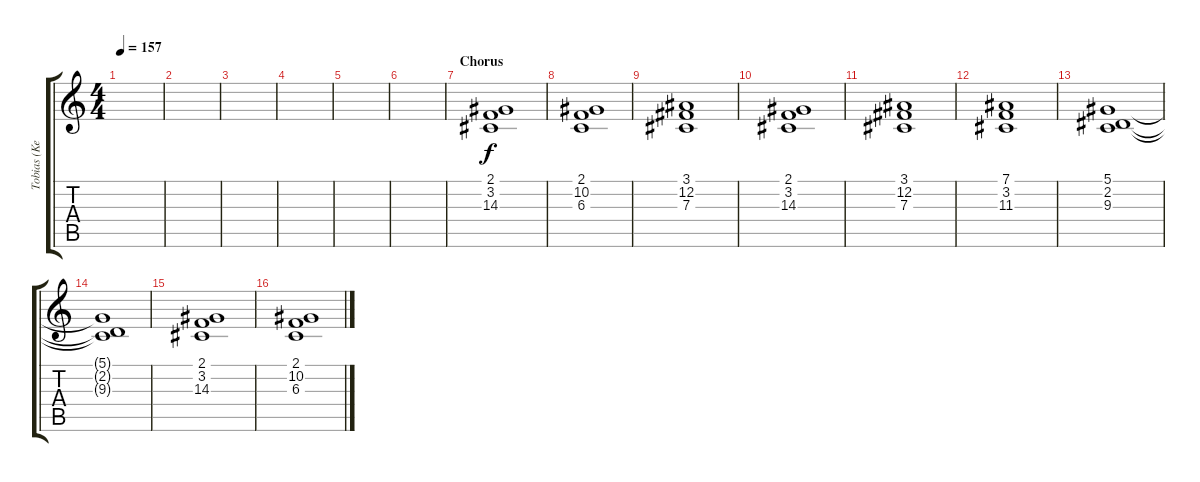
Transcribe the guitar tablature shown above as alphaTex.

\track ("Tobias (Key)" "Tobias (Ke") {instrument choiraahs}
\staff {score tabs}
\tuning (Eb4 Bb3 Gb3 Db3 Ab2 Eb2) {hide}
\ts (4 4)
\tempo 157
\clef g2
\ks c
|
|
|
|
|
|
\section ("" "Chorus")
(2.1 3.2 14.3).1{volume 11} |
(2.1 10.2 6.3).1 |
(3.1 12.2 7.3).1 |
(2.1 3.2 14.3).1 |
(3.1 12.2 7.3).1 |
(7.1 3.2 11.3).1 |
(5.1 2.2 9.3).1{volume 4} |
(5.1{t} 2.2{t} 9.3{t}).1 |
(2.1 3.2 14.3).1{volume 11} |
(2.1 10.2 6.3).1
